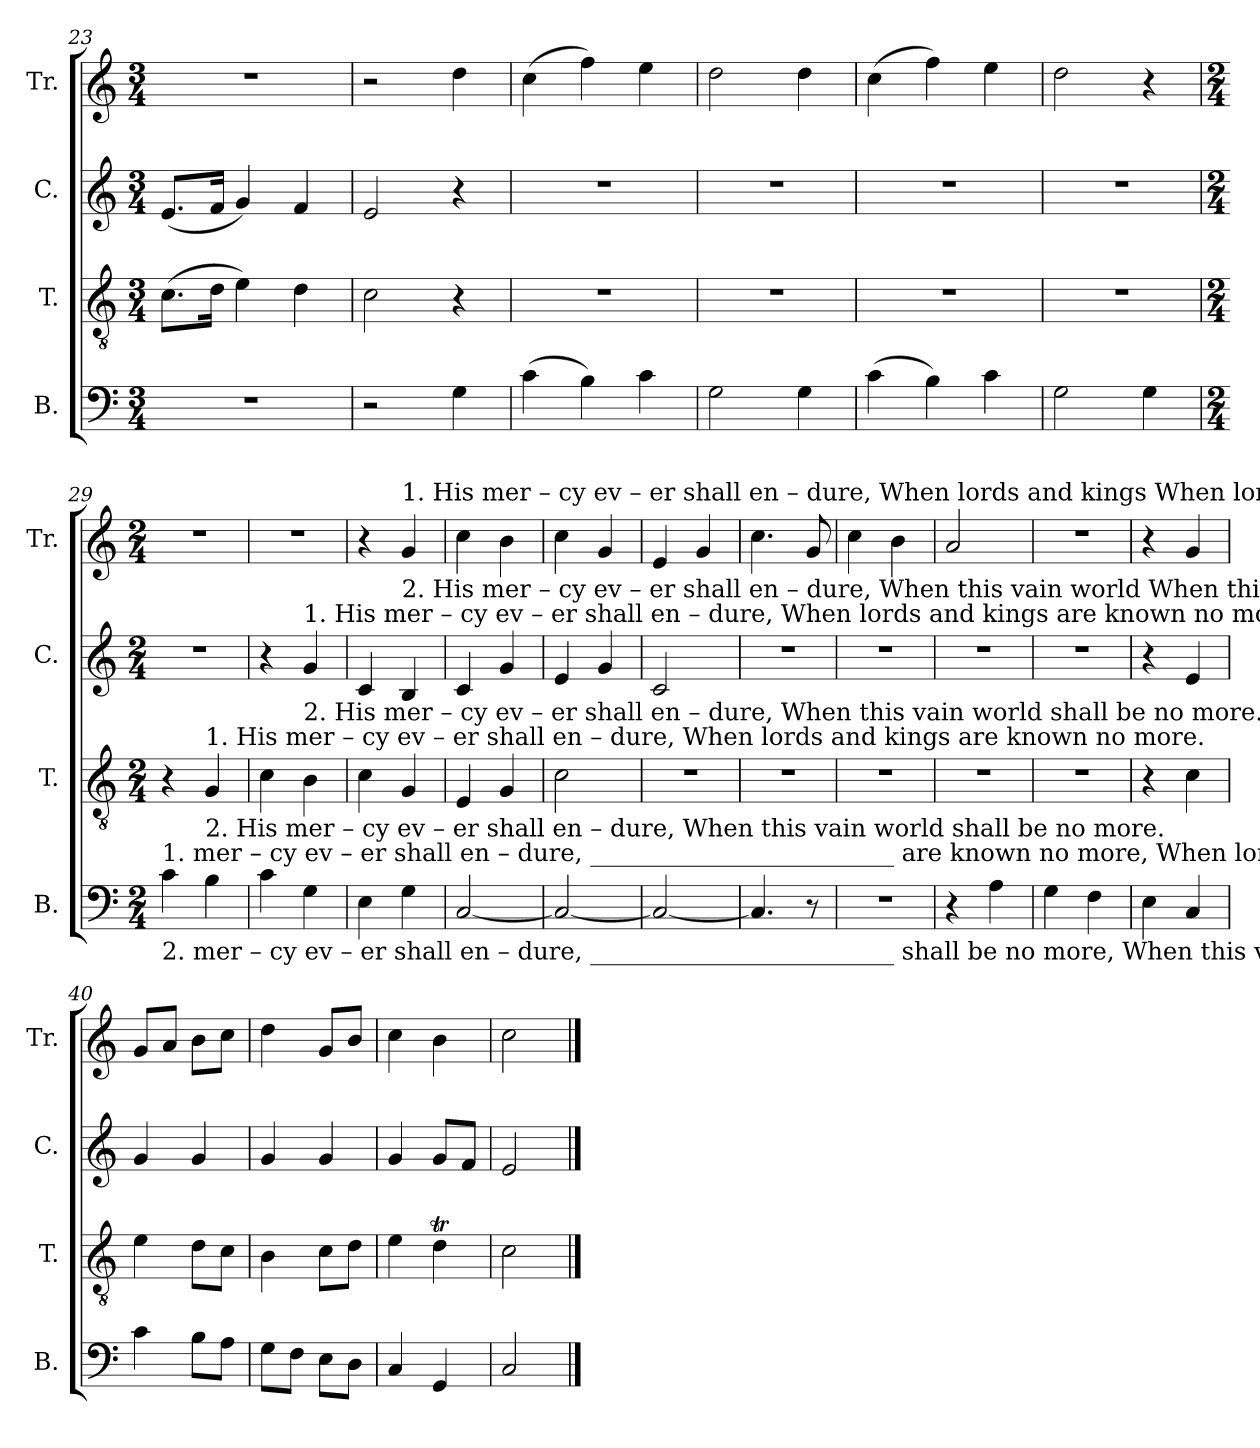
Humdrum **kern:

**kern	**kern	**kern	**kern
*part4	*part3	*part2	*part1
*staff4	*staff3	*staff2	*staff1
*I"B.	*I"T.	*I"C.	*I"Tr.
*I'B.	*I'T.	*I'C.	*I'Tr.
*clefF4	*clefGv2	*clefG2	*clefG2
*k[]	*k[]	*k[]	*k[]
*M3/4	*M3/4	*M3/4	*M3/4
=23	=23	=23	=23
2.r	(8.c!\L	(8.e!/L	2.r
.	16d!\Jk	16f!/Jk	.
.	4e!\)	4g!/)	.
.	4d!\	4f!/	.
=24	=24	=24	=24
2r	2c!\	2e!/	2r
4G!\	4r	4r	4dd!\
=25	=25	=25	=25
(4c!\	2.r	2.r	(4cc!\
4B!\)	.	.	4ff!\)
4c!\	.	.	4ee!\
=26	=26	=26	=26
2G!\	2.r	2.r	2dd!\
4G!\	.	.	4dd!\
=27	=27	=27	=27
(4c!\	2.r	2.r	(4cc!\
4B!\)	.	.	4ff!\)
4c!\	.	.	4ee!\
=28	=28	=28	=28
2G!\	2.r	2.r	2dd!\
4G!\	.	.	4r
!!LO:PB:g=z
=29	=29	=29	=29
*M2/4	*M2/4	*M2/4	*M2/4
!LO:TX:a:t=1. mer – cy  ev –  er    shall  en  –  dure, _________________________                                   are  known no more,  When  lords    and       kings      are       known    no     more.	!	!	!
!LO:TX:b:t=2. mer – cy  ev  – er     shall  en  – dure, _________________________                                  shall   be     no  more,  When  this      vain      world     shall        be       no     more.	!	!	!
4c!\	4r	2r	2r
!	!LO:TX:a:t=1. His  mer – cy    ev  –  er     shall  en  – dure,                                                                                                      When  lords    and       kings      are       known    no     more.	!	!
!	!LO:TX:b:t=2. His   mer – cy    ev  –  er    shall  en  – dure,                                                                                                      When  this      vain      world     shall        be       no      more.	!	!
4B!\	4G!/	.	.
=30	=30	=30	=30
4c!\	4c!\	4r	2r
!	!	!LO:TX:a:t=1. His    mer – cy     ev  –  er   shall  en  –  dure,                                                                                    When  lords    and       kings      are       known    no     more.	!
!	!	!LO:TX:b:t=2. His    mer – cy    ev  –  er    shall  en  –  dure,                                                                                    When  this      vain      world     shall        be       no      more.	!
4G!\	4B!\	4g!/	.
=31	=31	=31	=31
4E!\	4c!\	4c!/	4r
!	!	!	!LO:TX:a:t=1. His   mer – cy    ev  –  er    shall  en – dure,  When lords and kings                                When  lords    and       kings      are       known    no     more.
!	!	!	!LO:TX:b:t=2. His   mer – cy    ev  –  er    shall  en – dure,  When this  vain world                                When  this      vain      world     shall        be       no      more.
4G!\	4G!/	4B!/	4g!/
=32	=32	=32	=32
[2C!/	4E!/	4c!/	4cc!\
.	4G!/	4g!/	4b!\
=33	=33	=33	=33
2C!/_	2c!\	4e!/	4cc!\
.	.	4g!/	4g!/
=34	=34	=34	=34
2C!/_	2r	2c!/	4e!/
.	.	.	4g!/
=35	=35	=35	=35
4.C!/]	2r	2r	4.cc!\
8r	.	.	8g!/
=36	=36	=36	=36
2r	2r	2r	4cc!\
.	.	.	4b!\
=37	=37	=37	=37
4r	2r	2r	2a!/
4A!\	.	.	.
=38	=38	=38	=38
4G!\	2r	2r	2r
4F!\	.	.	.
=39	=39	=39	=39
4E!\	4r	4r	4r
4C!/	4c!\	4e!/	4g!/
=40	=40	=40	=40
4c!\	4e!\	4g!/	8g!/L
.	.	.	8a!/J
8B!\L	8d!\L	4g!/	8b!\L
8A!\J	8c!\J	.	8cc!\J
=41	=41	=41	=41
8G!\L	4B!\	4g!/	4dd!\
8F!\J	.	.	.
8E!\L	8c!\L	4g!/	8g!/L
8D!\J	8d!\J	.	8b!/J
=42	=42	=42	=42
4C!/	4e!\	4g!/	4cc!\
4GG!/	4dT!\	8g!/L	4b!\
.	.	8f!/J	.
=43	=43	=43	=43
2C!/	2c!\	2e!/	2cc!\
==	==	==	==
*-	*-	*-	*-
